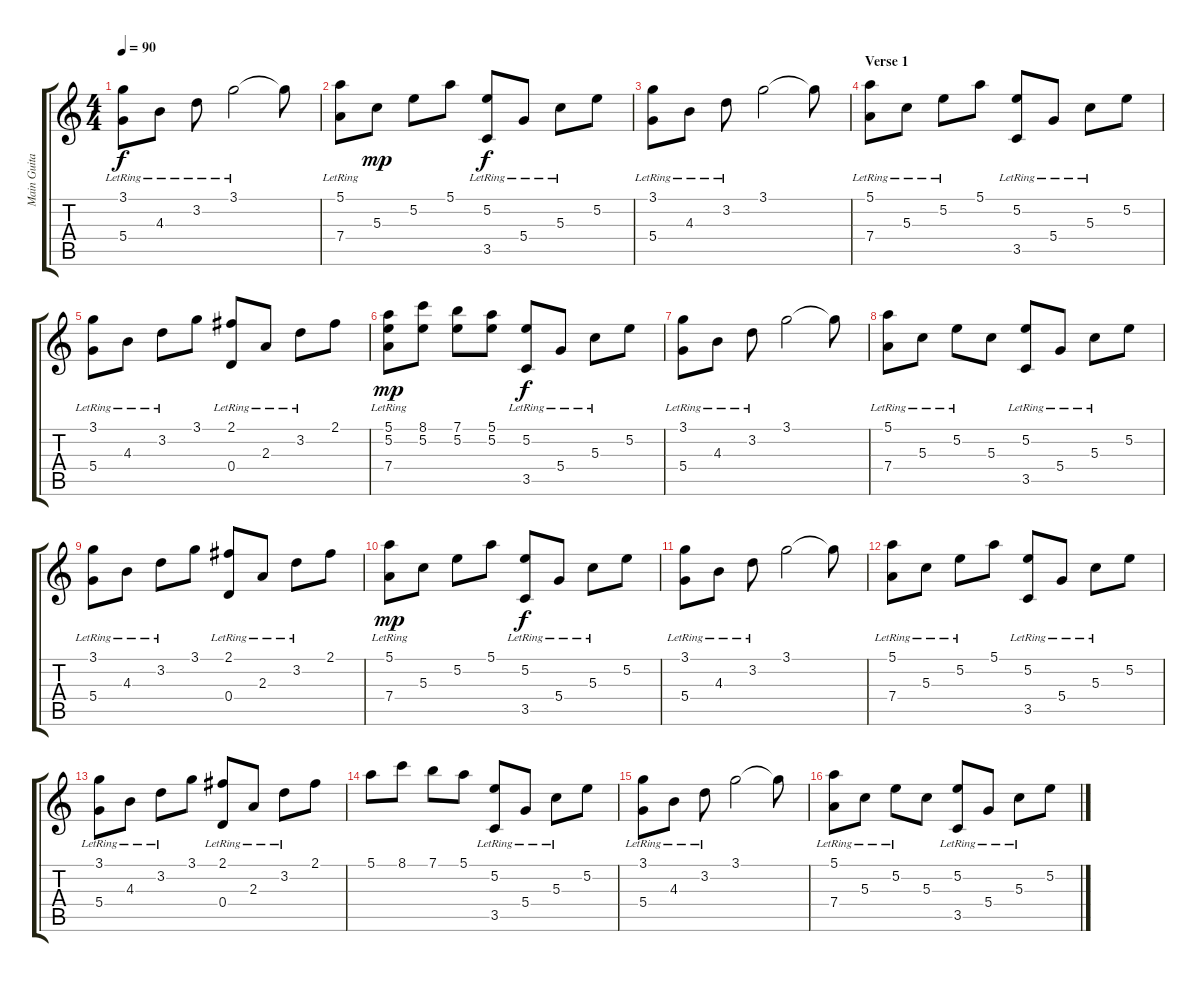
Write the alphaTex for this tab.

\track ("Main Guitar" "Main Guita") {instrument acousticguitarsteel}
\staff {score tabs}
\tuning (E4 B3 G3 D3 A2 E2) {hide}
\ts (4 4)
\tempo 90
\clef g2
\ks c
(3.1{lr} 5.4{lr}).8{dy f} 4.3{lr}.8 3.2{lr}.8 3.1{lr}.2 3.1{t}.8 |
(5.1{lr} 7.4{lr}).8 5.3.8{dy mp} 5.2.8 5.1.8 (5.2{lr} 3.5{lr}).8{dy f} 5.4{lr}.8 5.3{lr}.8 5.2.8 |
(3.1{lr} 5.4{lr}).8 4.3{lr}.8 3.2{lr}.8 3.1.2 3.1{t}.8 |
\section ("" "Verse 1 ")
(5.1{lr} 7.4{lr}).8 5.3{lr}.8 5.2{lr}.8 5.1.8 (5.2{lr} 3.5{lr}).8 5.4{lr}.8 5.3{lr}.8 5.2.8 |
(3.1{lr} 5.4{lr}).8 4.3{lr}.8 3.2{lr}.8 3.1.8 (2.1{lr} 0.4{lr}).8 2.3{lr}.8 3.2{lr}.8 2.1.8 |
(5.1 5.2 7.4{lr}).8{dy mp} (8.1 5.2).8 (7.1 5.2).8 (5.1 5.2).8 (5.2{lr} 3.5{lr}).8{dy f} 5.4{lr}.8 5.3{lr}.8 5.2.8 |
(3.1{lr} 5.4{lr}).8 4.3{lr}.8 3.2{lr}.8 3.1.2 3.1{t}.8 |
(5.1{lr} 7.4{lr}).8 5.3{lr}.8 5.2{lr}.8 5.3.8 (5.2{lr} 3.5{lr}).8 5.4{lr}.8 5.3{lr}.8 5.2.8 |
(3.1{lr} 5.4{lr}).8 4.3{lr}.8 3.2{lr}.8 3.1.8 (2.1{lr} 0.4{lr}).8 2.3{lr}.8 3.2{lr}.8 2.1.8 |
(5.1{lr} 7.4{lr}).8{dy mp} 5.3.8 5.2.8 5.1.8 (5.2{lr} 3.5{lr}).8{dy f} 5.4{lr}.8 5.3{lr}.8 5.2.8 |
(3.1{lr} 5.4{lr}).8 4.3{lr}.8 3.2{lr}.8 3.1.2 3.1{t}.8 |
(5.1{lr} 7.4{lr}).8 5.3{lr}.8 5.2{lr}.8 5.1.8 (5.2{lr} 3.5{lr}).8 5.4{lr}.8 5.3{lr}.8 5.2.8 |
(3.1{lr} 5.4{lr}).8 4.3{lr}.8 3.2{lr}.8 3.1.8 (2.1{lr} 0.4{lr}).8 2.3{lr}.8 3.2{lr}.8 2.1.8 |
5.1.8 8.1.8 7.1.8 5.1.8 (5.2{lr} 3.5{lr}).8 5.4{lr}.8 5.3{lr}.8 5.2.8 |
(3.1{lr} 5.4{lr}).8 4.3{lr}.8 3.2{lr}.8 3.1.2 3.1{t}.8 |
(5.1{lr} 7.4{lr}).8 5.3{lr}.8 5.2{lr}.8 5.3.8 (5.2{lr} 3.5{lr}).8 5.4{lr}.8 5.3{lr}.8 5.2.8
